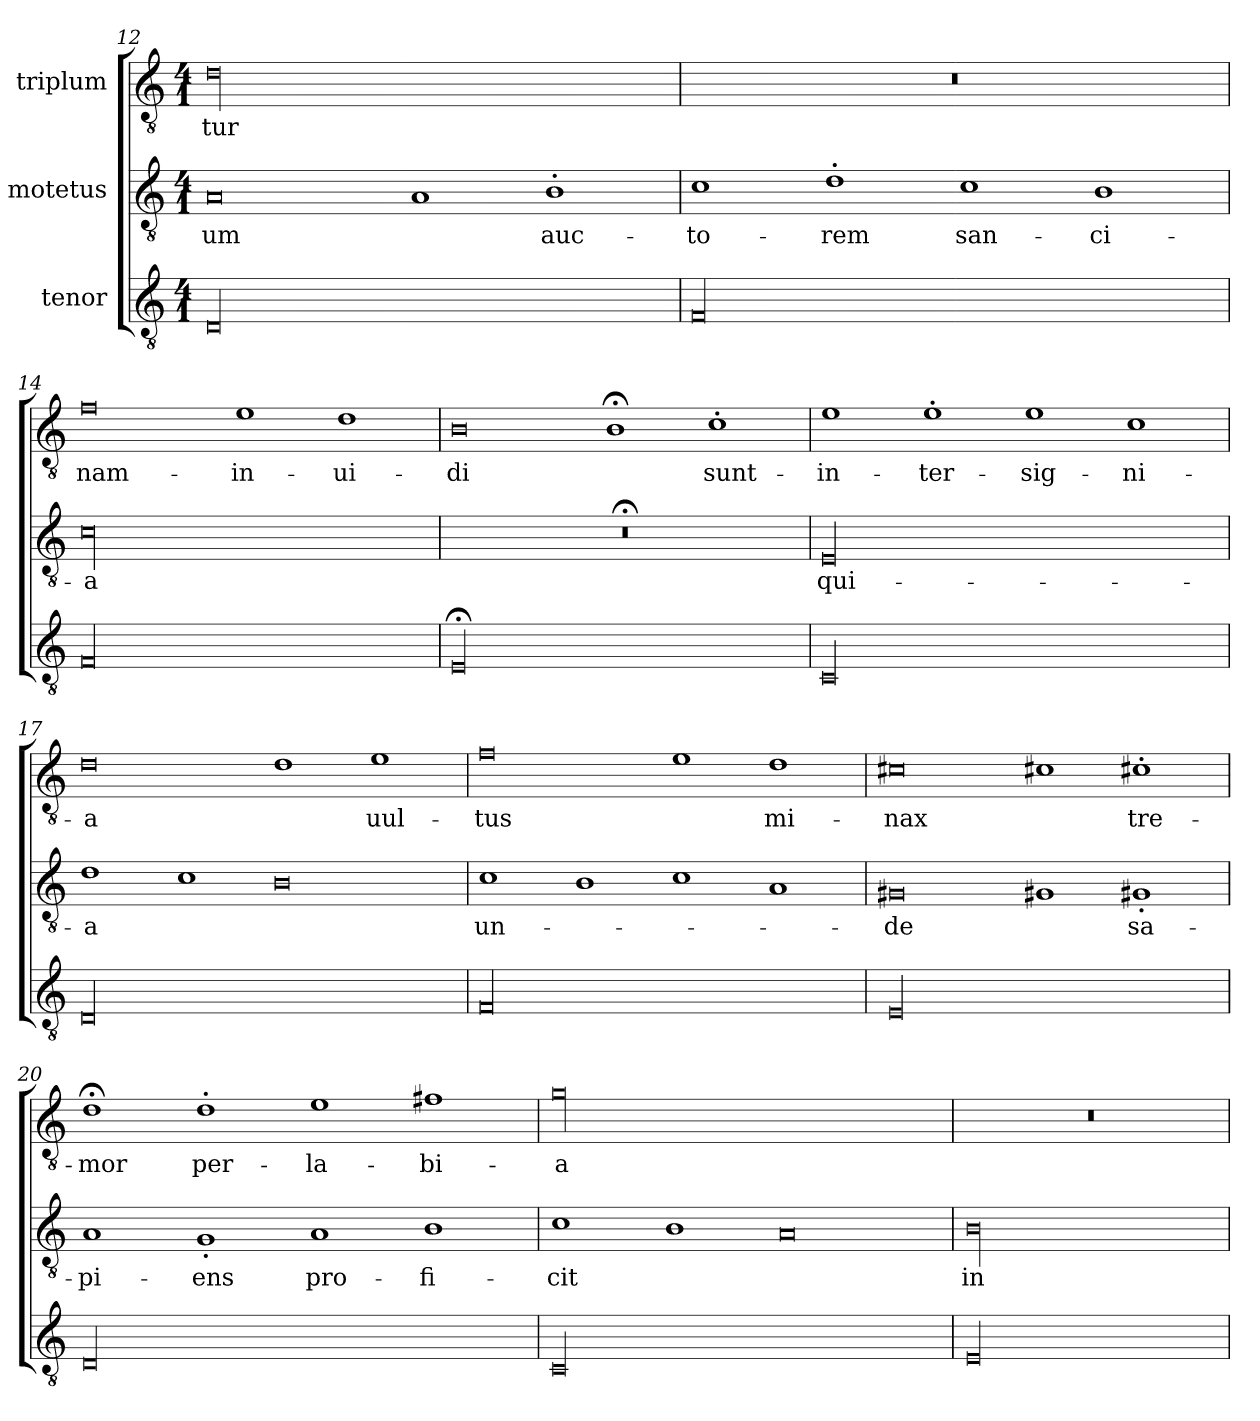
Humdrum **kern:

**kern	**kern	**text	**kern	**text
*part3	*part2	*part2	*part1	*part1
*staff3	*staff2	*staff2	*staff1	*staff1
*I"tenor	*I"motetus	*	*I"triplum	*
*clefGv2	*clefGv2	*	*clefGv2	*
*k[]	*k[]	*	*k[]	*
*C:	*C:	*	*C:	*
*M4/1	*M4/1	*	*M4/1	*
=12	=12	=12	=12	=12
00D/	0A/	-um	00d\	-tur
.	1A/	.	.	.
.	1B'\	auc-	.	.
=13	=13	=13	=13	=13
00F/	1c\	-to-	00r	.
.	1d'\	-rem	.	.
.	1c\	san-	.	.
.	1B\	-ci-	.	.
=14	=14	=14	=14	=14
00F/	00c\	-a	0f\	nam-
.	.	.	1e\	in-
.	.	.	1d\	-ui-
=15	=15	=15	=15	=15
00E;</	00r;<	.	0B\	-di
.	.	.	1B;<\	.
.	.	.	1c'\	sunt-
=16	=16	=16	=16	=16
00C/	00E/	qui-	1e\	in-
.	.	.	1e'\	-ter-
.	.	.	1e\	-sig-
.	.	.	1c\	-ni-
!!LO:PB:g=z
=17	=17	=17	=17	=17
00D/	1d\	-a	0d\	-a
.	1c\	.	.	.
.	0B\	.	1d\	.
.	.	.	1e\	uul-
=18	=18	=18	=18	=18
00F/	1c\	un-	0f\	-tus
.	1B\	.	.	.
.	1c\	.	1e\	.
.	1A/	.	1d\	mi-
=19	=19	=19	=19	=19
00E/	0G#Xi/	-de	0c#X\	-nax
.	1G#Xi/	.	1c#Xi\	.
.	1G#X'i/	sa-	1c#X'i\	tre-
=20	=20	=20	=20	=20
00D/	1A/	-pi-	1d;<\	-mor
.	1G'/	-ens	1d'\	per-
.	1A/	pro-	1e\	la-
.	1B\	-fi-	1f#Xi\	-bi-
=21	=21	=21	=21	=21
00C/	1c\	-cit	00g\	-a
.	1B\	.	.	.
.	0A/	.	.	.
=22	=22	=22	=22	=22
00E/	00B\	in-	00r	.
=	=	=	=	=
*-	*-	*-	*-	*-
